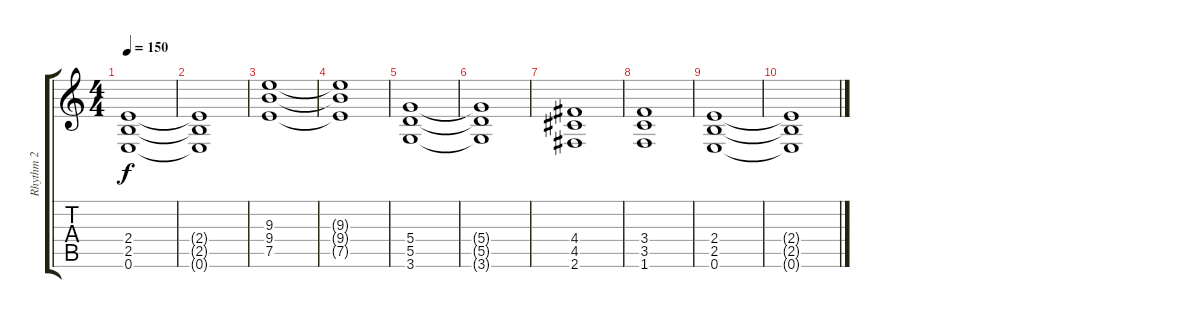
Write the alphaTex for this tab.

\track ("Rhythm 2" "Rhythm 2") {instrument distortionguitar}
\staff {score tabs}
\tuning (E4 B3 G3 D3 A2 E2) {hide}
\ts (4 4)
\tempo 150
\clef g2
\ks c
(2.4 2.5 0.6).1{dy f} |
(2.4{t} 2.5{t} 0.6{t}).1 |
(9.3 9.4 7.5).1 |
(9.3{t} 9.4{t} 7.5{t}).1 |
(5.4 5.5 3.6).1 |
(5.4{t} 5.5{t} 3.6{t}).1 |
(4.4 4.5 2.6).1 |
(3.4 3.5 1.6).1 |
(2.4 2.5 0.6).1 |
(2.4{t} 2.5{t} 0.6{t}).1
